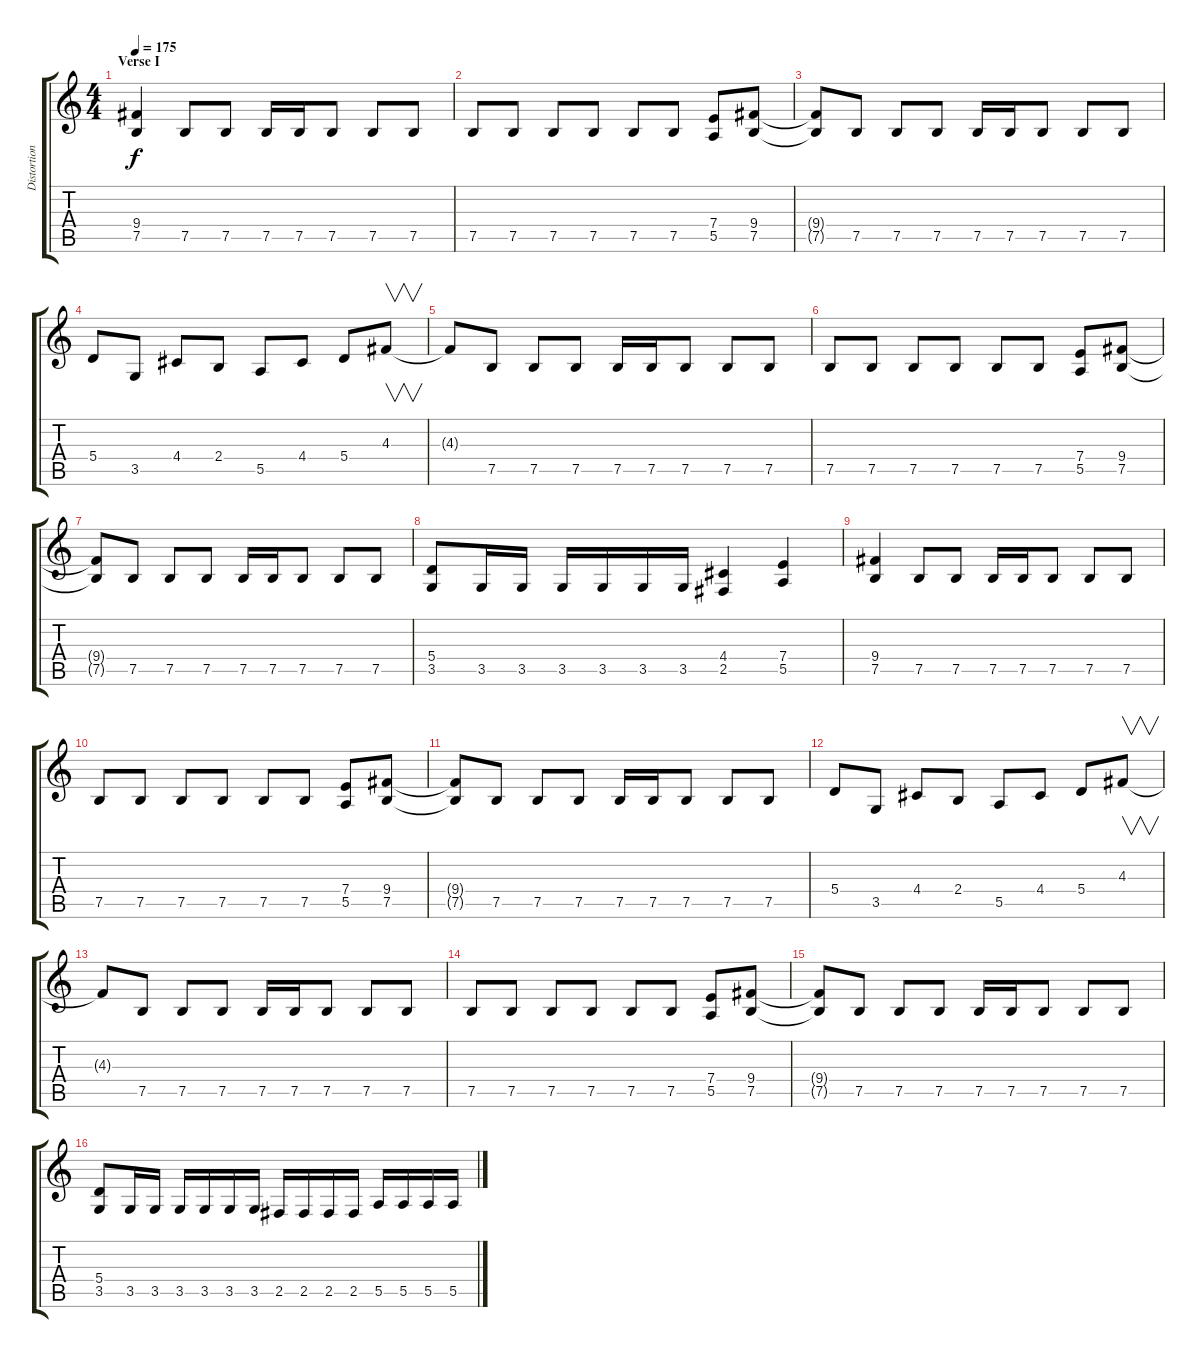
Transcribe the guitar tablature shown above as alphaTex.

\track ("Distortion I / Rob" "Distortion") {instrument distortionguitar}
\staff {score tabs}
\tuning (B3 Gb3 D3 A2 E2 B1) {hide}
\ts (4 4)
\section ("" "Verse I")
\tempo 175
\clef g2
\ks c
(9.4 7.5).4{dy f} 7.5.8 7.5.8 7.5.16 7.5.16 7.5.8 7.5.8 7.5.8 |
7.5.8 7.5.8 7.5.8 7.5.8 7.5.8 7.5.8 (7.4 5.5).8 (9.4 7.5).8 |
(9.4{t} 7.5{t}).8 7.5.8 7.5.8 7.5.8 7.5.16 7.5.16 7.5.8 7.5.8 7.5.8 |
5.4.8 3.5.8 4.4.8 2.4.8 5.5.8 4.4.8 5.4.8 4.3.8{v instrument guitarharmonics} |
4.3{t}.8 7.5.8{instrument distortionguitar} 7.5.8 7.5.8 7.5.16 7.5.16 7.5.8 7.5.8 7.5.8 |
7.5.8 7.5.8 7.5.8 7.5.8 7.5.8 7.5.8 (7.4 5.5).8 (9.4 7.5).8 |
(9.4{t} 7.5{t}).8 7.5.8 7.5.8 7.5.8 7.5.16 7.5.16 7.5.8 7.5.8 7.5.8 |
(5.4 3.5).8 3.5.16 3.5.16 3.5.16 3.5.16 3.5.16 3.5.16 (4.4 2.5).4 (7.4 5.5).4 |
(9.4 7.5).4 7.5.8 7.5.8 7.5.16 7.5.16 7.5.8 7.5.8 7.5.8 |
7.5.8 7.5.8 7.5.8 7.5.8 7.5.8 7.5.8 (7.4 5.5).8 (9.4 7.5).8 |
(9.4{t} 7.5{t}).8 7.5.8 7.5.8 7.5.8 7.5.16 7.5.16 7.5.8 7.5.8 7.5.8 |
5.4.8 3.5.8 4.4.8 2.4.8 5.5.8 4.4.8 5.4.8 4.3.8{v instrument guitarharmonics} |
4.3{t}.8 7.5.8{instrument distortionguitar} 7.5.8 7.5.8 7.5.16 7.5.16 7.5.8 7.5.8 7.5.8 |
7.5.8 7.5.8 7.5.8 7.5.8 7.5.8 7.5.8 (7.4 5.5).8 (9.4 7.5).8 |
(9.4{t} 7.5{t}).8 7.5.8 7.5.8 7.5.8 7.5.16 7.5.16 7.5.8 7.5.8 7.5.8 |
(5.4 3.5).8 3.5.16 3.5.16 3.5.16 3.5.16 3.5.16 3.5.16 2.5.16 2.5.16 2.5.16 2.5.16 5.5.16 5.5.16 5.5.16 5.5.16
